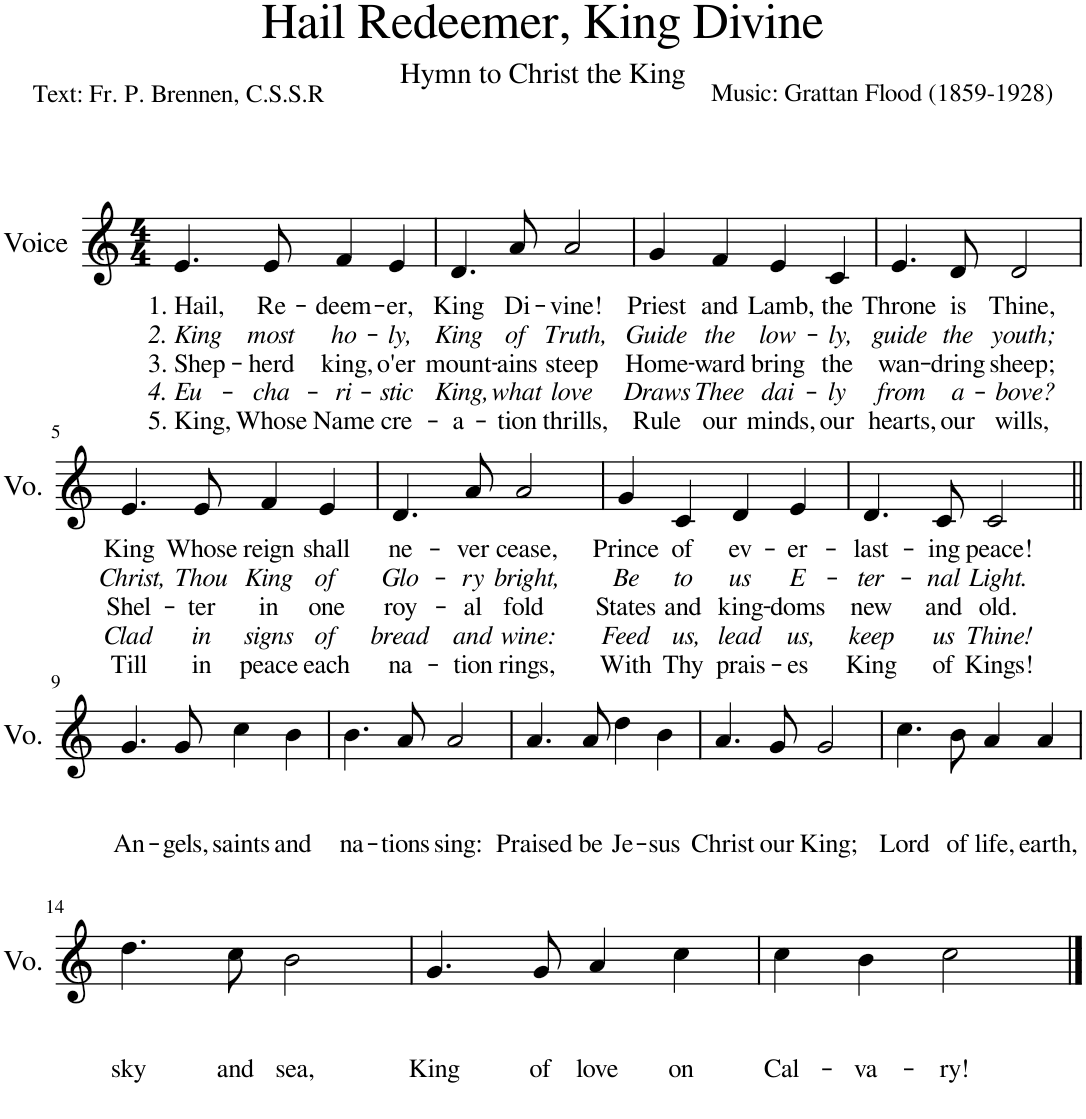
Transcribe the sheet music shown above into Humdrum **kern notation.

**kern	**text	**text	**text	**text	**text
*part1	*part1	*part1	*part1	*part1	*part1
*staff1	*staff1	*staff1	*staff1	*staff1	*staff1
*I"Voice	*	*	*	*	*
*I'Vo.	*	*	*	*	*
*clefG2	*	*	*	*	*
*k[]	*	*	*	*	*
*M4/4	*	*	*	*	*
=1	=1	=1	=1	=1	=1
!	!LO:LY:b	!LO:LY:b	!LO:LY:b	!LO:LY:b	!LO:LY:b
4.e/	1. Hail,	2. King	3. Shep-	4. Eu-	5. King,
!	!LO:LY:b	!LO:LY:b	!LO:LY:b	!LO:LY:b	!LO:LY:b
8e/	Re-	most	-herd	-cha-	Whose
!	!LO:LY:b	!LO:LY:b	!LO:LY:b	!LO:LY:b	!LO:LY:b
4f/	-deem-	ho-	king,	-ri-	Name
!	!LO:LY:b	!LO:LY:b	!LO:LY:b	!LO:LY:b	!LO:LY:b
4e/	-er,	-ly,	o'er	-stic	cre-
=2	=2	=2	=2	=2	=2
!	!LO:LY:b	!LO:LY:b	!LO:LY:b	!LO:LY:b	!LO:LY:b
4.d/	King	King	mount-	King,	-a-
!	!LO:LY:b	!LO:LY:b	!LO:LY:b	!LO:LY:b	!LO:LY:b
8a/	Di-	of	-ains	what	-tion
!	!LO:LY:b	!LO:LY:b	!LO:LY:b	!LO:LY:b	!LO:LY:b
2a/	-vine!	Truth,	steep	love	thrills,
=3	=3	=3	=3	=3	=3
!	!LO:LY:b	!LO:LY:b	!LO:LY:b	!LO:LY:b	!LO:LY:b
4g/	Priest	Guide	Home-	Draws	Rule
!	!LO:LY:b	!LO:LY:b	!LO:LY:b	!LO:LY:b	!LO:LY:b
4f/	and	the	-ward	Thee	our
!	!LO:LY:b	!LO:LY:b	!LO:LY:b	!LO:LY:b	!LO:LY:b
4e/	Lamb,	low-	bring	dai-	minds,
!	!LO:LY:b	!LO:LY:b	!LO:LY:b	!LO:LY:b	!LO:LY:b
4c/	the	-ly,	the	-ly	our
=4	=4	=4	=4	=4	=4
!	!LO:LY:b	!LO:LY:b	!LO:LY:b	!LO:LY:b	!LO:LY:b
4.e/	Throne	guide	wan-	from	hearts,
!	!LO:LY:b	!LO:LY:b	!LO:LY:b	!LO:LY:b	!LO:LY:b
8d/	is	the	-dring	a-	our
!	!LO:LY:b	!LO:LY:b	!LO:LY:b	!LO:LY:b	!LO:LY:b
2d/	Thine,	youth;	sheep;	-bove?	wills,
!!LO:LB:g=z
=5	=5	=5	=5	=5	=5
!	!LO:LY:b	!LO:LY:b	!LO:LY:b	!LO:LY:b	!LO:LY:b
4.e/	King	Christ,	Shel-	Clad	Till
!	!LO:LY:b	!LO:LY:b	!LO:LY:b	!LO:LY:b	!LO:LY:b
8e/	Whose	Thou	-ter	in	in
!	!LO:LY:b	!LO:LY:b	!LO:LY:b	!LO:LY:b	!LO:LY:b
4f/	reign	King	in	signs	peace
!	!LO:LY:b	!LO:LY:b	!LO:LY:b	!LO:LY:b	!LO:LY:b
4e/	shall	of	one	of	each
=6	=6	=6	=6	=6	=6
!	!LO:LY:b	!LO:LY:b	!LO:LY:b	!LO:LY:b	!LO:LY:b
4.d/	ne-	Glo-	roy-	bread	na-
!	!LO:LY:b	!LO:LY:b	!LO:LY:b	!LO:LY:b	!LO:LY:b
8a/	-ver	-ry	-al	and	-tion
!	!LO:LY:b	!LO:LY:b	!LO:LY:b	!LO:LY:b	!LO:LY:b
2a/	cease,	bright,	fold	wine:	rings,
=7	=7	=7	=7	=7	=7
!	!LO:LY:b	!LO:LY:b	!LO:LY:b	!LO:LY:b	!LO:LY:b
4g/	Prince	Be	States	Feed	With
!	!LO:LY:b	!LO:LY:b	!LO:LY:b	!LO:LY:b	!LO:LY:b
4c/	of	to	and	us,	Thy
!	!LO:LY:b	!LO:LY:b	!LO:LY:b	!LO:LY:b	!LO:LY:b
4d/	ev-	us	king-	lead	prais-
!	!LO:LY:b	!LO:LY:b	!LO:LY:b	!LO:LY:b	!LO:LY:b
4e/	-er-	E-	-doms	us,	-es
=8	=8	=8	=8	=8	=8
!	!LO:LY:b	!LO:LY:b	!LO:LY:b	!LO:LY:b	!LO:LY:b
4.d/	-last-	-ter-	new	keep	King
!	!LO:LY:b	!LO:LY:b	!LO:LY:b	!LO:LY:b	!LO:LY:b
8c/	-ing	-nal	and	us	of
!	!LO:LY:b	!LO:LY:b	!LO:LY:b	!LO:LY:b	!LO:LY:b
2c/	peace!	Light.	old.	Thine!	Kings!
!!LO:LB:g=z
=9||	=9||	=9||	=9||	=9||	=9||
!	!	!	!LO:LY:b	!	!
4.g/	.	.	An-	.	.
!	!	!	!LO:LY:b	!	!
8g/	.	.	-gels,	.	.
!	!	!	!LO:LY:b	!	!
4cc\	.	.	saints	.	.
!	!	!	!LO:LY:b	!	!
4b\	.	.	and	.	.
=10	=10	=10	=10	=10	=10
!	!	!	!LO:LY:b	!	!
4.b\	.	.	na-	.	.
!	!	!	!LO:LY:b	!	!
8a/	.	.	-tions	.	.
!	!	!	!LO:LY:b	!	!
2a/	.	.	sing:	.	.
=11	=11	=11	=11	=11	=11
!	!	!	!LO:LY:b	!	!
4.a/	.	.	Praised	.	.
!	!	!	!LO:LY:b	!	!
8a/	.	.	be	.	.
!	!	!	!LO:LY:b	!	!
4dd\	.	.	Je-	.	.
!	!	!	!LO:LY:b	!	!
4b\	.	.	-sus	.	.
=12	=12	=12	=12	=12	=12
!	!	!	!LO:LY:b	!	!
4.a/	.	.	Christ	.	.
!	!	!	!LO:LY:b	!	!
8g/	.	.	our	.	.
!	!	!	!LO:LY:b	!	!
2g/	.	.	King;	.	.
=13	=13	=13	=13	=13	=13
!	!	!	!LO:LY:b	!	!
4.cc\	.	.	Lord	.	.
!	!	!	!LO:LY:b	!	!
8b\	.	.	of	.	.
!	!	!	!LO:LY:b	!	!
4a/	.	.	life,	.	.
!	!	!	!LO:LY:b	!	!
4a/	.	.	earth,	.	.
!!LO:LB:g=z
=14	=14	=14	=14	=14	=14
!	!	!	!LO:LY:b	!	!
4.dd\	.	.	sky	.	.
!	!	!	!LO:LY:b	!	!
8cc\	.	.	and	.	.
!	!	!	!LO:LY:b	!	!
2b\	.	.	sea,	.	.
=15	=15	=15	=15	=15	=15
!	!	!	!LO:LY:b	!	!
4.g/	.	.	King	.	.
!	!	!	!LO:LY:b	!	!
8g/	.	.	of	.	.
!	!	!	!LO:LY:b	!	!
4a/	.	.	love	.	.
!	!	!	!LO:LY:b	!	!
4cc\	.	.	on	.	.
=16	=16	=16	=16	=16	=16
!	!	!	!LO:LY:b	!	!
4cc\	.	.	Cal-	.	.
!	!	!	!LO:LY:b	!	!
4b\	.	.	-va-	.	.
!	!	!	!LO:LY:b	!	!
2cc\	.	.	-ry!	.	.
==	==	==	==	==	==
*-	*-	*-	*-	*-	*-
